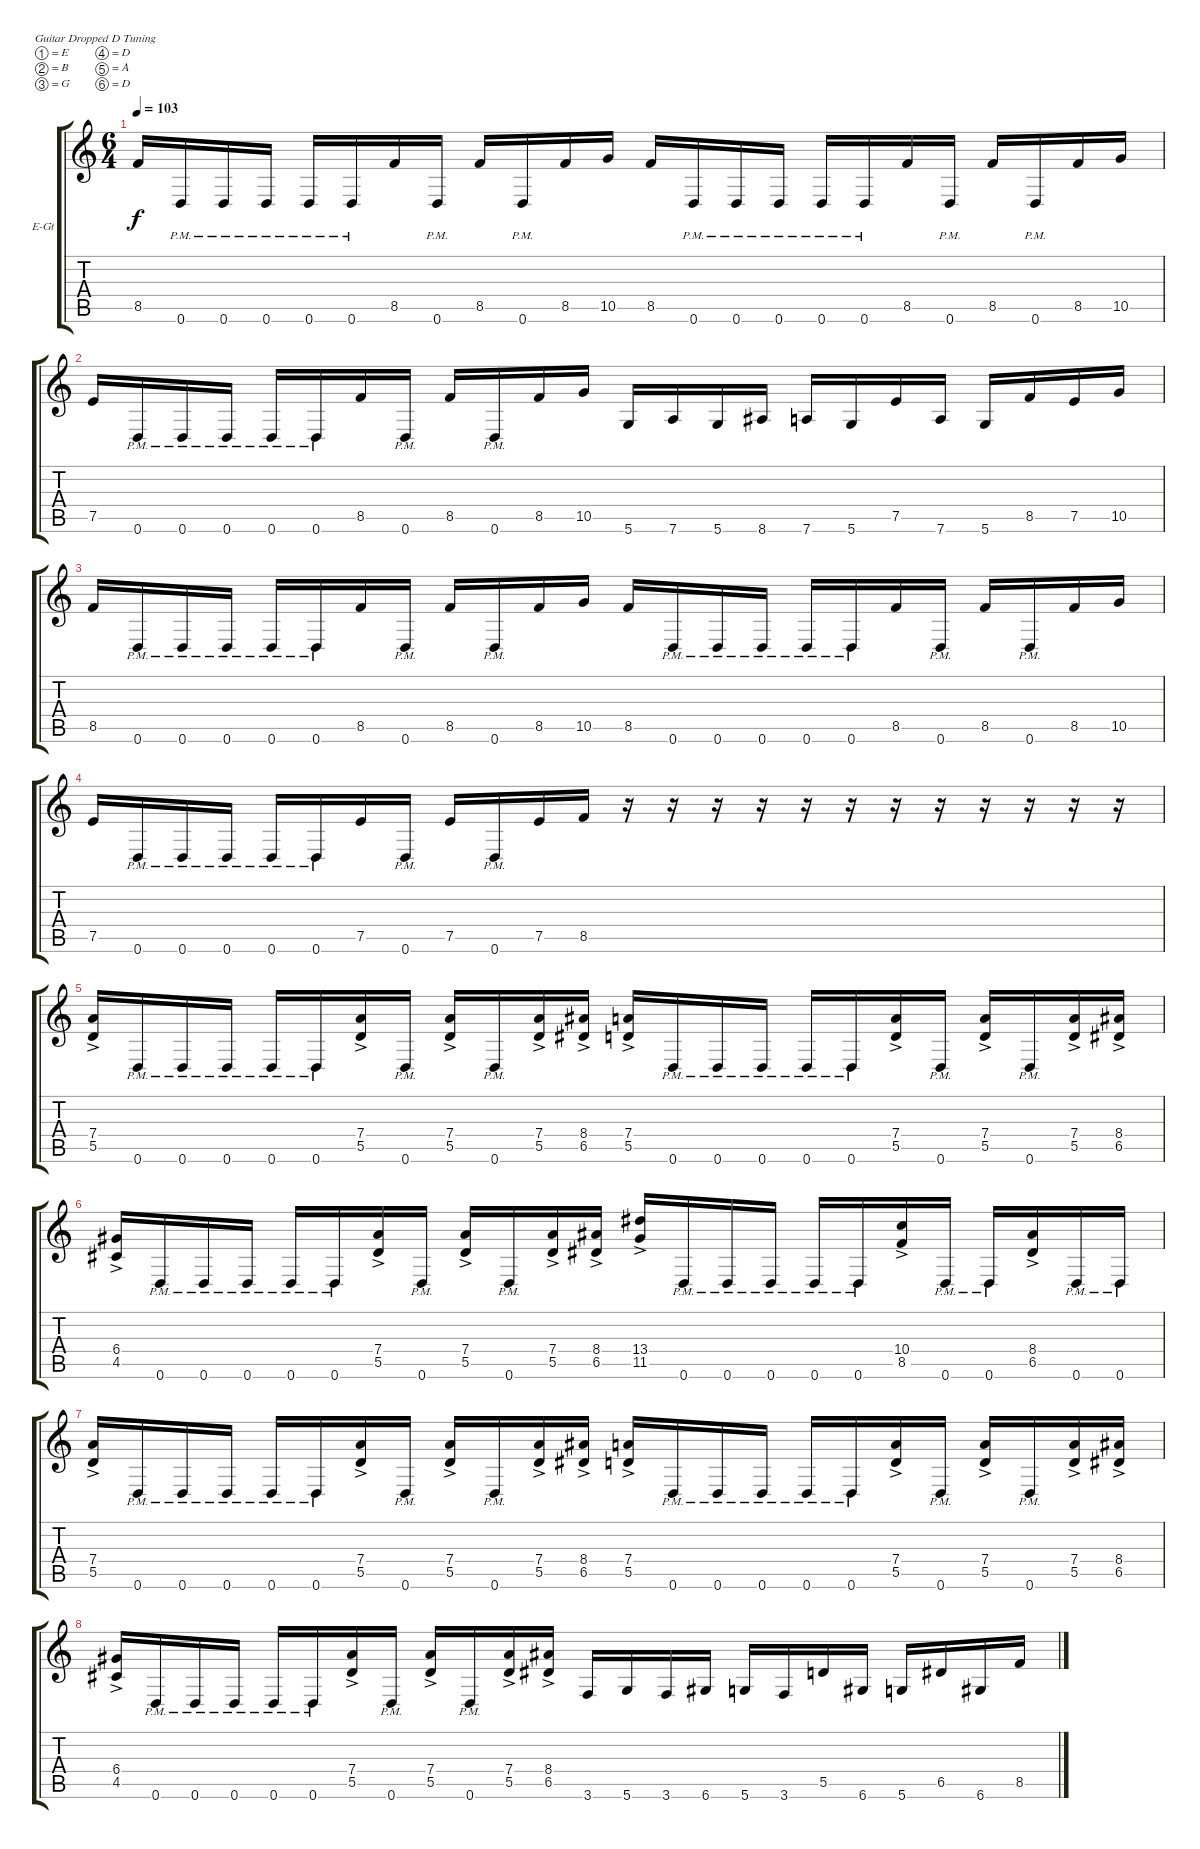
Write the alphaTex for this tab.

\bracketExtendMode groupsimilarinstruments
\firstSystemTrackNameOrientation horizontal
\otherSystemsTrackNameOrientation horizontal
\track ("Guitar" "E-Gt") {instrument distortionguitar}
\staff {score tabs}
\tuning (E4 B3 G3 D3 A2 D2)
\ts (6 4)
\tempo 103
\clef g2
\ks c
8.5.16{dy f} 0.6{pm}.16 0.6{pm}.16 0.6{pm}.16 0.6{pm}.16 0.6{pm}.16 8.5.16 0.6{pm}.16 8.5.16 0.6{pm}.16 8.5.16 10.5.16 8.5.16 0.6{pm}.16 0.6{pm}.16 0.6{pm}.16 0.6{pm}.16 0.6{pm}.16 8.5.16 0.6{pm}.16 8.5.16 0.6{pm}.16 8.5.16 10.5.16 |
7.5.16 0.6{pm}.16 0.6{pm}.16 0.6{pm}.16 0.6{pm}.16 0.6{pm}.16 8.5.16 0.6{pm}.16 8.5.16 0.6{pm}.16 8.5.16 10.5.16 5.6.16 7.6.16 5.6.16 8.6.16 7.6.16 5.6.16 7.5.16 7.6.16 5.6.16 8.5.16 7.5.16 10.5.16 |
8.5.16 0.6{pm}.16 0.6{pm}.16 0.6{pm}.16 0.6{pm}.16 0.6{pm}.16 8.5.16 0.6{pm}.16 8.5.16 0.6{pm}.16 8.5.16 10.5.16 8.5.16 0.6{pm}.16 0.6{pm}.16 0.6{pm}.16 0.6{pm}.16 0.6{pm}.16 8.5.16 0.6{pm}.16 8.5.16 0.6{pm}.16 8.5.16 10.5.16 |
7.5.16 0.6{pm}.16 0.6{pm}.16 0.6{pm}.16 0.6{pm}.16 0.6{pm}.16 7.5.16 0.6{pm}.16 7.5.16 0.6{pm}.16 7.5.16 8.5.16 r.16 r.16 r.16 r.16 r.16 r.16 r.16 r.16 r.16 r.16 r.16 r.16 |
(7.4 5.5{ac}).16 0.6{pm}.16 0.6{pm}.16 0.6{pm}.16 0.6{pm}.16 0.6{pm}.16 (7.4 5.5{ac}).16 0.6{pm}.16 (7.4 5.5{ac}).16 0.6{pm}.16 (7.4 5.5{ac}).16 (8.4 6.5{ac}).16 (7.4 5.5{ac}).16 0.6{pm}.16 0.6{pm}.16 0.6{pm}.16 0.6{pm}.16 0.6{pm}.16 (7.4 5.5{ac}).16 0.6{pm}.16 (7.4 5.5{ac}).16 0.6{pm}.16 (7.4 5.5{ac}).16 (8.4 6.5{ac}).16 |
(6.4 4.5{ac}).16 0.6{pm}.16 0.6{pm}.16 0.6{pm}.16 0.6{pm}.16 0.6{pm}.16 (7.4 5.5{ac}).16 0.6{pm}.16 (7.4 5.5{ac}).16 0.6{pm}.16 (7.4 5.5{ac}).16 (8.4 6.5{ac}).16 (13.4 11.5{ac}).16 0.6{pm}.16 0.6{pm}.16 0.6{pm}.16 0.6{pm}.16 0.6{pm}.16 (10.4 8.5{ac}).16 0.6{pm}.16 0.6{pm}.16 (8.4 6.5{ac}).16 0.6{pm}.16 0.6{pm}.16 |
(7.4 5.5{ac}).16 0.6{pm}.16 0.6{pm}.16 0.6{pm}.16 0.6{pm}.16 0.6{pm}.16 (7.4 5.5{ac}).16 0.6{pm}.16 (7.4 5.5{ac}).16 0.6{pm}.16 (7.4 5.5{ac}).16 (8.4 6.5{ac}).16 (7.4 5.5{ac}).16 0.6{pm}.16 0.6{pm}.16 0.6{pm}.16 0.6{pm}.16 0.6{pm}.16 (7.4 5.5{ac}).16 0.6{pm}.16 (7.4 5.5{ac}).16 0.6{pm}.16 (7.4 5.5{ac}).16 (8.4 6.5{ac}).16 |
(6.4 4.5{ac}).16 0.6{pm}.16 0.6{pm}.16 0.6{pm}.16 0.6{pm}.16 0.6{pm}.16 (7.4 5.5{ac}).16 0.6{pm}.16 (7.4 5.5{ac}).16 0.6{pm}.16 (7.4 5.5{ac}).16 (8.4 6.5{ac}).16 3.6.16 5.6.16 3.6.16 6.6.16 5.6.16 3.6.16 5.5.16 6.6.16 5.6.16 6.5.16 6.6.16 8.5.16
